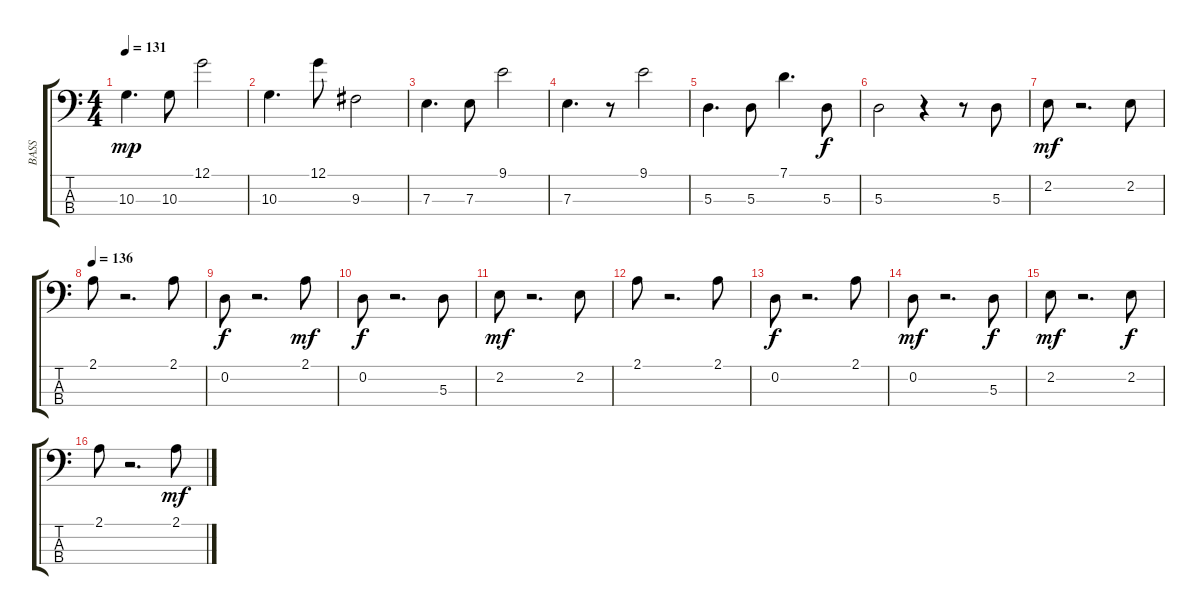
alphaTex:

\track ("BASS" "BASS") {instrument fretlessbass}
\staff {score tabs}
\tuning (G2 D2 A1 E1) {hide}
\ts (4 4)
\tempo 131
\clef f4
\ks c
10.3.4{d dy mp} 10.3.8 12.1.2 |
10.3.4{d} 12.1.8 9.3.2 |
7.3.4{d} 7.3.8 9.1.2 |
7.3.4{d} r.8 9.1.2 |
5.3.4{d} 5.3.8 7.1.4{d} 5.3.8{dy f} |
5.3.2 r.4 r.8 5.3.8 |
2.2.8{dy mf} r.2{d} 2.2.8 |
\tempo 136
2.1.8 r.2{d} 2.1.8 |
0.2.8{dy f} r.2{d} 2.1.8{dy mf} |
0.2.8{dy f} r.2{d} 5.3.8 |
2.2.8{dy mf} r.2{d} 2.2.8 |
2.1.8 r.2{d} 2.1.8 |
0.2.8{dy f} r.2{d} 2.1.8 |
0.2.8{dy mf} r.2{d} 5.3.8{dy f} |
2.2.8{dy mf} r.2{d} 2.2.8{dy f} |
2.1.8 r.2{d} 2.1.8{dy mf}
